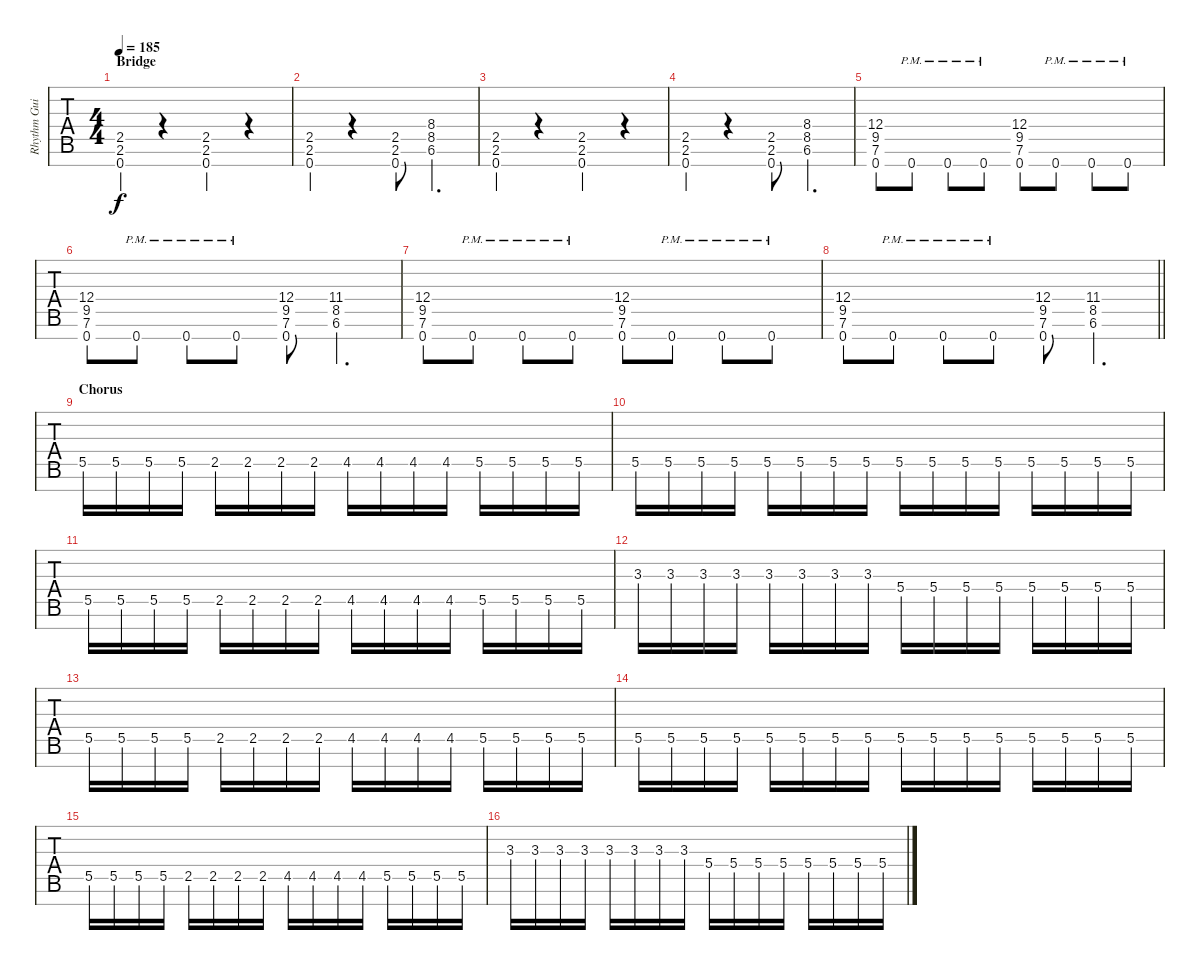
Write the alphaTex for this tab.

\track ("Rhythm Guitar" "Rhythm Gui") {instrument distortionguitar}
\staff {tabs}
\tuning (F4 C4 G3 Eb3 Bb2 F2 C2) {hide}
\ts (4 4)
\section ("" "Bridge")
\tempo 185
\clef g2
\ks c
(2.5 2.6 0.7).4{dy f} r.4 (2.5 2.6 0.7).4 r.4 |
(2.5 2.6 0.7).4 r.4 (2.5 2.6 0.7).8 (8.4 8.5 6.6).4{d} |
(2.5 2.6 0.7).4 r.4 (2.5 2.6 0.7).4 r.4 |
(2.5 2.6 0.7).4 r.4 (2.5 2.6 0.7).8 (8.4 8.5 6.6).4{d} |
(12.4 9.5 7.6 0.7).8 0.7{pm}.8 0.7{pm}.8 0.7{pm}.8 (12.4 9.5 7.6 0.7).8 0.7{pm}.8 0.7{pm}.8 0.7{pm}.8 |
(12.4 9.5 7.6 0.7).8 0.7{pm}.8 0.7{pm}.8 0.7{pm}.8 (12.4 9.5 7.6 0.7).8 (11.4 8.5 6.6).4{d} |
(12.4 9.5 7.6 0.7).8 0.7{pm}.8 0.7{pm}.8 0.7{pm}.8 (12.4 9.5 7.6 0.7).8 0.7{pm}.8 0.7{pm}.8 0.7{pm}.8 |
\barLineRight lightlight
(12.4 9.5 7.6 0.7).8 0.7{pm}.8 0.7{pm}.8 0.7{pm}.8 (12.4 9.5 7.6 0.7).8 (11.4 8.5 6.6).4{d} |
\section ("" "Chorus")
5.5.16 5.5.16 5.5.16 5.5.16 2.5.16 2.5.16 2.5.16 2.5.16 4.5.16 4.5.16 4.5.16 4.5.16 5.5.16 5.5.16 5.5.16 5.5.16 |
5.5.16 5.5.16 5.5.16 5.5.16 5.5.16 5.5.16 5.5.16 5.5.16 5.5.16 5.5.16 5.5.16 5.5.16 5.5.16 5.5.16 5.5.16 5.5.16 |
5.5.16 5.5.16 5.5.16 5.5.16 2.5.16 2.5.16 2.5.16 2.5.16 4.5.16 4.5.16 4.5.16 4.5.16 5.5.16 5.5.16 5.5.16 5.5.16 |
3.3.16 3.3.16 3.3.16 3.3.16 3.3.16 3.3.16 3.3.16 3.3.16 5.4.16 5.4.16 5.4.16 5.4.16 5.4.16 5.4.16 5.4.16 5.4.16 |
5.5.16 5.5.16 5.5.16 5.5.16 2.5.16 2.5.16 2.5.16 2.5.16 4.5.16 4.5.16 4.5.16 4.5.16 5.5.16 5.5.16 5.5.16 5.5.16 |
5.5.16 5.5.16 5.5.16 5.5.16 5.5.16 5.5.16 5.5.16 5.5.16 5.5.16 5.5.16 5.5.16 5.5.16 5.5.16 5.5.16 5.5.16 5.5.16 |
5.5.16 5.5.16 5.5.16 5.5.16 2.5.16 2.5.16 2.5.16 2.5.16 4.5.16 4.5.16 4.5.16 4.5.16 5.5.16 5.5.16 5.5.16 5.5.16 |
3.3.16 3.3.16 3.3.16 3.3.16 3.3.16 3.3.16 3.3.16 3.3.16 5.4.16 5.4.16 5.4.16 5.4.16 5.4.16 5.4.16 5.4.16 5.4.16
